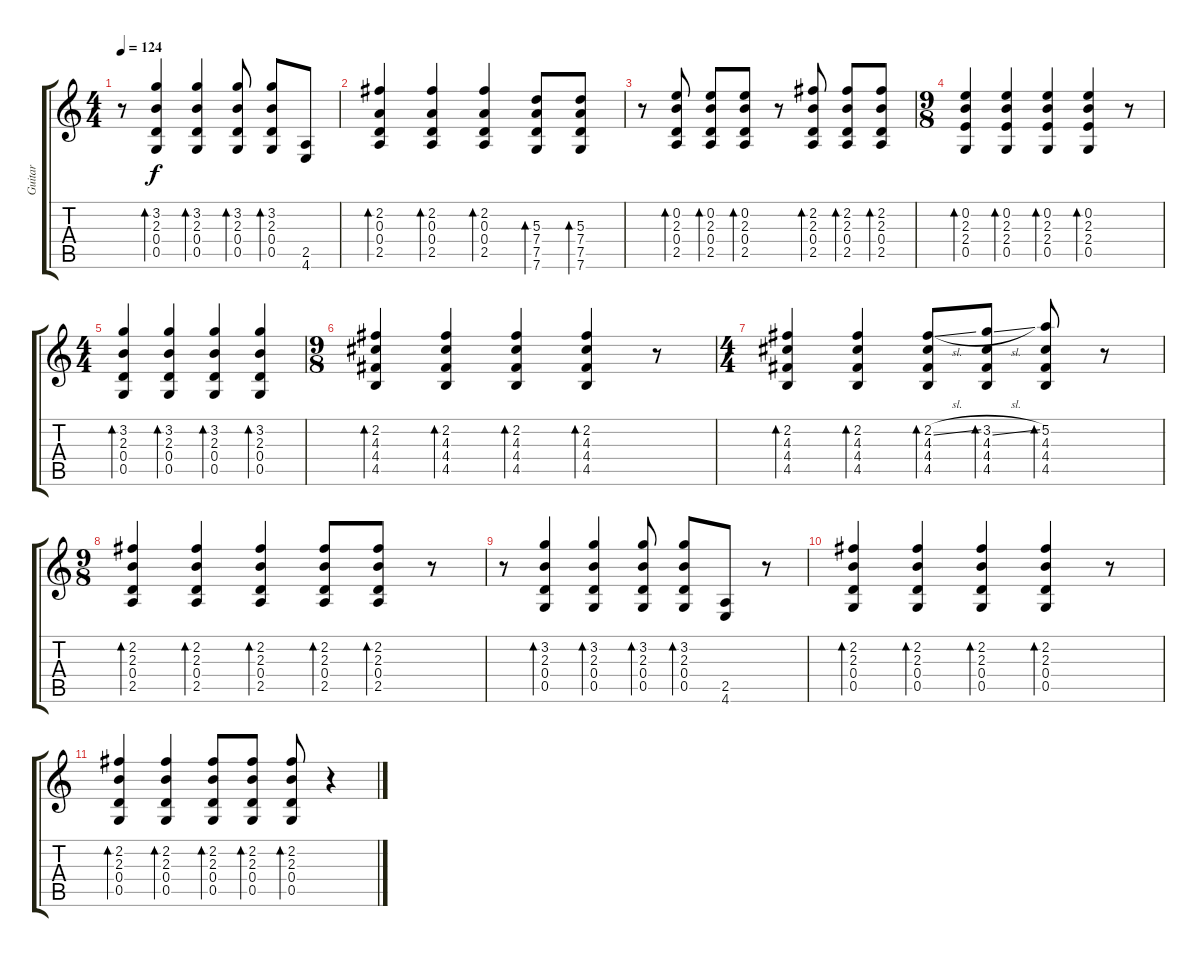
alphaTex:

\track ("Guitar" "Guitar") {instrument distortionguitar}
\staff {score tabs}
\tuning (G4 E4 A3 D3 G2 C2) {hide}
\ts (4 4)
\tempo 124
\clef g2
\ks c
r.8{dy f} (3.2 2.3 0.4 0.5).4{bd 60} (3.2 2.3 0.4 0.5).4{bd 60} (3.2 2.3 0.4 0.5).8{bd 60} (3.2 2.3 0.4 0.5).8{bd 60} (2.5 4.6).8 |
(2.2 0.3 0.4 2.5).4{bd 60} (2.2 0.3 0.4 2.5).4{bd 60} (2.2 0.3 0.4 2.5).4{bd 60} (5.3 7.4 7.5 7.6).8{bd 60} (5.3 7.4 7.5 7.6).8{bd 60} |
r.8 (0.2 2.3 0.4 2.5).8{bd 60} (0.2 2.3 0.4 2.5).8{bd 60} (0.2 2.3 0.4 2.5).8{bd 60} r.8 (2.2 2.3 0.4 2.5).8{bd 60} (2.2 2.3 0.4 2.5).8{bd 60} (2.2 2.3 0.4 2.5).8{bd 60} |
\ts (9 8)
(0.2 2.3 2.4 0.5).4{bd 60} (0.2 2.3 2.4 0.5).4{bd 60} (0.2 2.3 2.4 0.5).4{bd 60} (0.2 2.3 2.4 0.5).4{bd 60} r.8 |
\ts (4 4)
(3.2 2.3 0.4 0.5).4{bd 60} (3.2 2.3 0.4 0.5).4{bd 60} (3.2 2.3 0.4 0.5).4{bd 60} (3.2 2.3 0.4 0.5).4{bd 60} |
\ts (9 8)
(2.2 4.3 4.4 4.5).4{bd 60} (2.2 4.3 4.4 4.5).4{bd 60} (2.2 4.3 4.4 4.5).4{bd 60} (2.2 4.3 4.4 4.5).4{bd 60} r.8 |
\ts (4 4)
(2.2 4.3 4.4 4.5).4{bd 60} (2.2 4.3 4.4 4.5).4{bd 60} (2.2{sl} 4.3 4.4 4.5).8{bd 60} (3.2{sl} 4.3 4.4 4.5).8{bd 60} (5.2 4.3 4.4 4.5).8{bd 60} r.8 |
\ts (9 8)
(2.2 2.3 0.4 2.5).4{bd 60} (2.2 2.3 0.4 2.5).4{bd 60} (2.2 2.3 0.4 2.5).4{bd 60} (2.2 2.3 0.4 2.5).8{bd 60} (2.2 2.3 0.4 2.5).8{bd 60} r.8 |
r.8 (3.2 2.3 0.4 0.5).4{bd 60} (3.2 2.3 0.4 0.5).4{bd 60} (3.2 2.3 0.4 0.5).8{bd 60} (3.2 2.3 0.4 0.5).8{bd 60} (2.5 4.6).8 r.8 |
(2.2 2.3 0.4 0.5).4{bd 60} (2.2 2.3 0.4 0.5).4{bd 60} (2.2 2.3 0.4 0.5).4{bd 60} (2.2 2.3 0.4 0.5).4{bd 60} r.8 |
(2.2 2.3 0.4 0.5).4{bd 60} (2.2 2.3 0.4 0.5).4{bd 60} (2.2 2.3 0.4 0.5).8{bd 60} (2.2 2.3 0.4 0.5).8{bd 60} (2.2 2.3 0.4 0.5).8{bd 60} r.4
